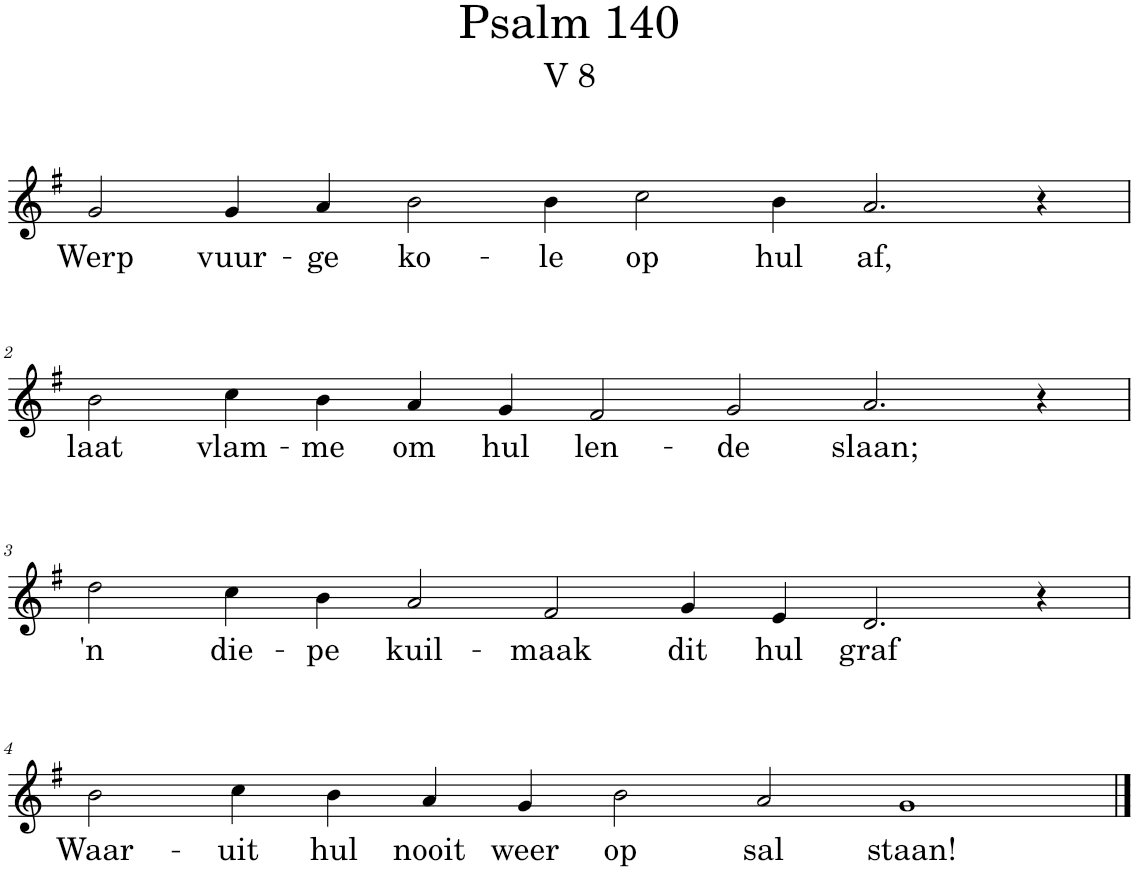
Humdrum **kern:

**kern	**text
*part1	*part1
*staff1	*staff1
*I"Pipe Organ	*
*I'Org.	*
*clefG2	*
*k[f#]	*
*M14/4	*
=1	=1
!	!LO:LY:b
2g/	Werp
!	!LO:LY:b
4g/	vuur-
!	!LO:LY:b
4a/	-ge
!	!LO:LY:b
2b\	ko-
!	!LO:LY:b
4b\	-le
!	!LO:LY:b
2cc\	op
!	!LO:LY:b
4b\	hul
!	!LO:LY:b
2.a/	af,
4r	.
!!LO:LB:g=z
=2	=2
*M14/4	*
!	!LO:LY:b
2b\	laat
!	!LO:LY:b
4cc\	vlam-
!	!LO:LY:b
4b\	-me
!	!LO:LY:b
4a/	om
!	!LO:LY:b
4g/	hul
!	!LO:LY:b
2f#/	len-
!	!LO:LY:b
2g/	-de
!	!LO:LY:b
2.a/	slaan;
4r	.
!!LO:LB:g=z
=3	=3
*M14/4	*
!	!LO:LY:b
2dd\	'n
!	!LO:LY:b
4cc\	die-
!	!LO:LY:b
4b\	-pe
!	!LO:LY:b
2a/	kuil-
!	!LO:LY:b
2f#/	-maak
!	!LO:LY:b
4g/	dit
!	!LO:LY:b
4e/	hul
!	!LO:LY:b
2.d/	graf
4r	.
!!LO:LB:g=z
=4	=4
*M14/4	*
!	!LO:LY:b
2b\	Waar-
!	!LO:LY:b
4cc\	-uit
!	!LO:LY:b
4b\	hul
!	!LO:LY:b
4a/	nooit
!	!LO:LY:b
4g/	weer
!	!LO:LY:b
2b\	op
!	!LO:LY:b
2a/	sal
!	!LO:LY:b
1g	staan!
==	==
*-	*-
